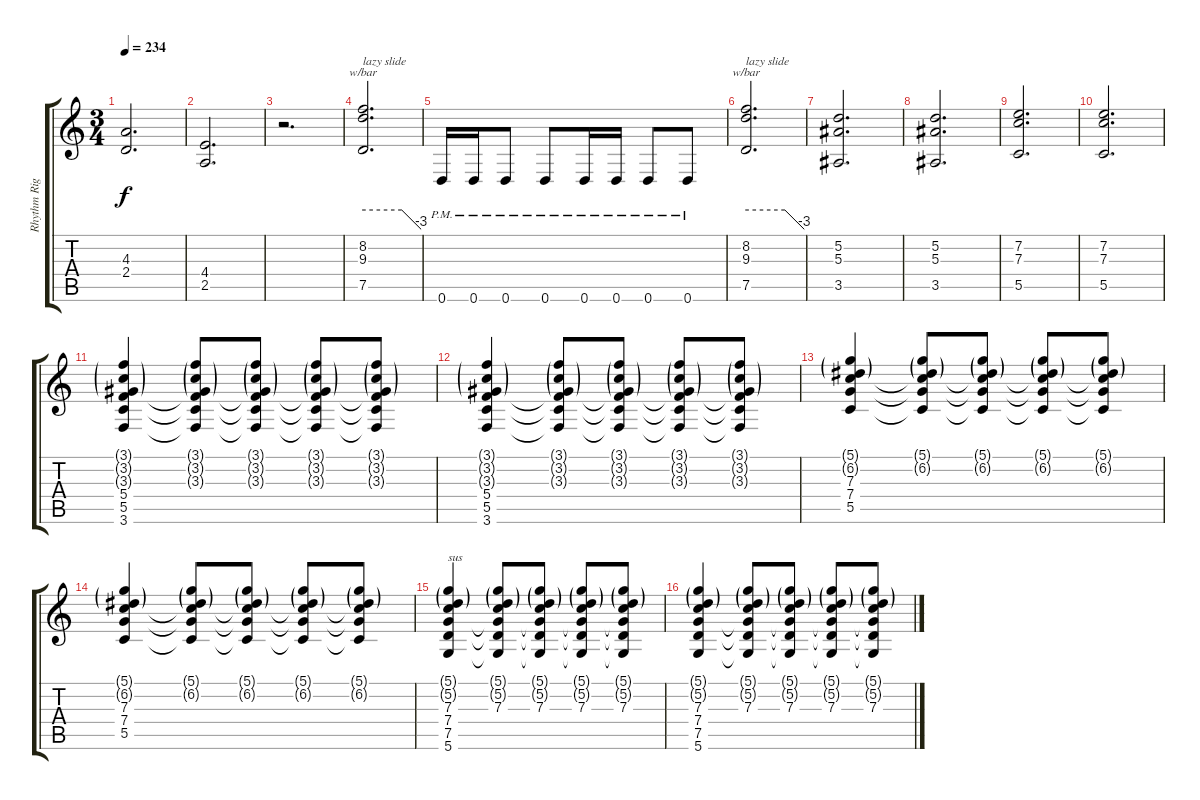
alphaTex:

\track ("Rhythm Right" "Rhythm Rig") {instrument overdrivenguitar}
\staff {score tabs}
\tuning (D4 A3 F3 C3 G2 D2) {hide}
\ts (3 4)
\tempo 234
\clef g2
\ks c
(4.3 2.4).2{d dy f} |
(4.4 2.5).2{d} |
r.2{d} |
(8.2 9.3 7.5).2{d tbe (custom default 0 0 40 0 60 -12) txt "lazy slide"} |
0.6{pm}.16 0.6{pm}.16 0.6{pm}.8 0.6{pm}.8 0.6{pm}.16 0.6{pm}.16 0.6{pm}.8 0.6{pm}.8 |
(8.2 9.3 7.5).2{d tbe (custom default 0 0 40 0 60 -12) txt "lazy slide"} |
(5.2 5.3 3.5).2{d} |
(5.2 5.3 3.5).2{d} |
(7.2 7.3 5.5).2{d} |
(7.2 7.3 5.5).2{d} |
(3.1{g} 3.2{g} 3.3{g} 5.4 5.5 3.6).4 (3.1{g} 3.2{g} 3.3{g} 5.4{t} 5.5{t} 3.6{t}).8 (3.1{g} 3.2{g} 3.3{g} 5.4{t} 5.5{t} 3.6{t}).8 (3.1{g} 3.2{g} 3.3{g} 5.4{t} 5.5{t} 3.6{t}).8 (3.1{g} 3.2{g} 3.3{g} 5.4{t} 5.5{t} 3.6{t}).8 |
(3.1{g} 3.2{g} 3.3{g} 5.4 5.5 3.6).4 (3.1{g} 3.2{g} 3.3{g} 5.4{t} 5.5{t} 3.6{t}).8 (3.1{g} 3.2{g} 3.3{g} 5.4{t} 5.5{t} 3.6{t}).8 (3.1{g} 3.2{g} 3.3{g} 5.4{t} 5.5{t} 3.6{t}).8 (3.1{g} 3.2{g} 3.3{g} 5.4{t} 5.5{t} 3.6{t}).8 |
(5.1{g} 6.2{g} 7.3 7.4 5.5).4 (5.1{g} 6.2{g} 7.3{t} 7.4{t} 5.5{t}).8 (5.1{g} 6.2{g} 7.3{t} 7.4{t} 5.5{t}).8 (5.1{g} 6.2{g} 7.3{t} 7.4{t} 5.5{t}).8 (5.1{g} 6.2{g} 7.3{t} 7.4{t} 5.5{t}).8 |
(5.1{g} 6.2{g} 7.3 7.4 5.5).4 (5.1{g} 6.2{g} 7.3{t} 7.4{t} 5.5{t}).8 (5.1{g} 6.2{g} 7.3{t} 7.4{t} 5.5{t}).8 (5.1{g} 6.2{g} 7.3{t} 7.4{t} 5.5{t}).8 (5.1{g} 6.2{g} 7.3{t} 7.4{t} 5.5{t}).8 |
(5.1{g} 5.2{g} 7.3 7.4 7.5 5.6).4{txt "sus"} (5.1{g} 5.2{g} 7.3 7.4{t} 7.5{t} 5.6{t}).8 (5.1{g} 5.2{g} 7.3 7.4{t} 7.5{t} 5.6{t}).8 (5.1{g} 5.2{g} 7.3 7.4{t} 7.5{t} 5.6{t}).8 (5.1{g} 5.2{g} 7.3 7.4{t} 7.5{t} 5.6{t}).8 |
(5.1{g} 5.2{g} 7.3 7.4 7.5 5.6).4 (5.1{g} 5.2{g} 7.3 7.4{t} 7.5{t} 5.6{t}).8 (5.1{g} 5.2{g} 7.3 7.4{t} 7.5{t} 5.6{t}).8 (5.1{g} 5.2{g} 7.3 7.4{t} 7.5{t} 5.6{t}).8 (5.1{g} 5.2{g} 7.3 7.4{t} 7.5{t} 5.6{t}).8
